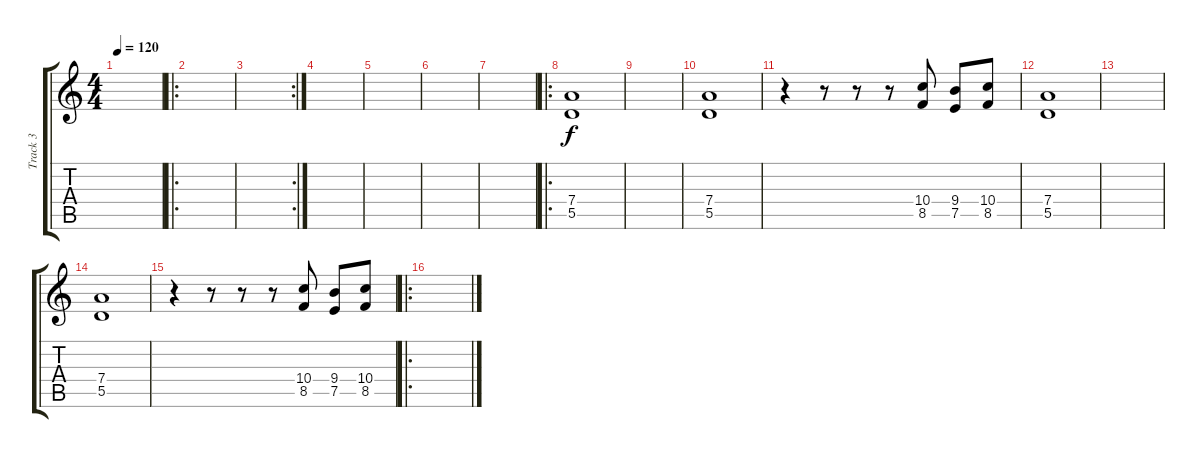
\track ("Track 3" "Track 3") {instrument distortionguitar}
\staff {score tabs}
\tuning (E4 B3 G3 D3 A2 E2) {hide}
\ts (4 4)
\tempo 120
\clef g2
\ks c
|
\ro
|
\rc 2
|
|
|
|
|
\ro
(7.4 5.5).1 |
|
(7.4 5.5).1 |
r.4 r.8 r.8 r.8 (10.4 8.5).8 (9.4 7.5).8 (10.4 8.5).8 |
(7.4 5.5).1 |
|
(7.4 5.5).1 |
r.4 r.8 r.8 r.8 (10.4 8.5).8 (9.4 7.5).8 (10.4 8.5).8 |
\ro
